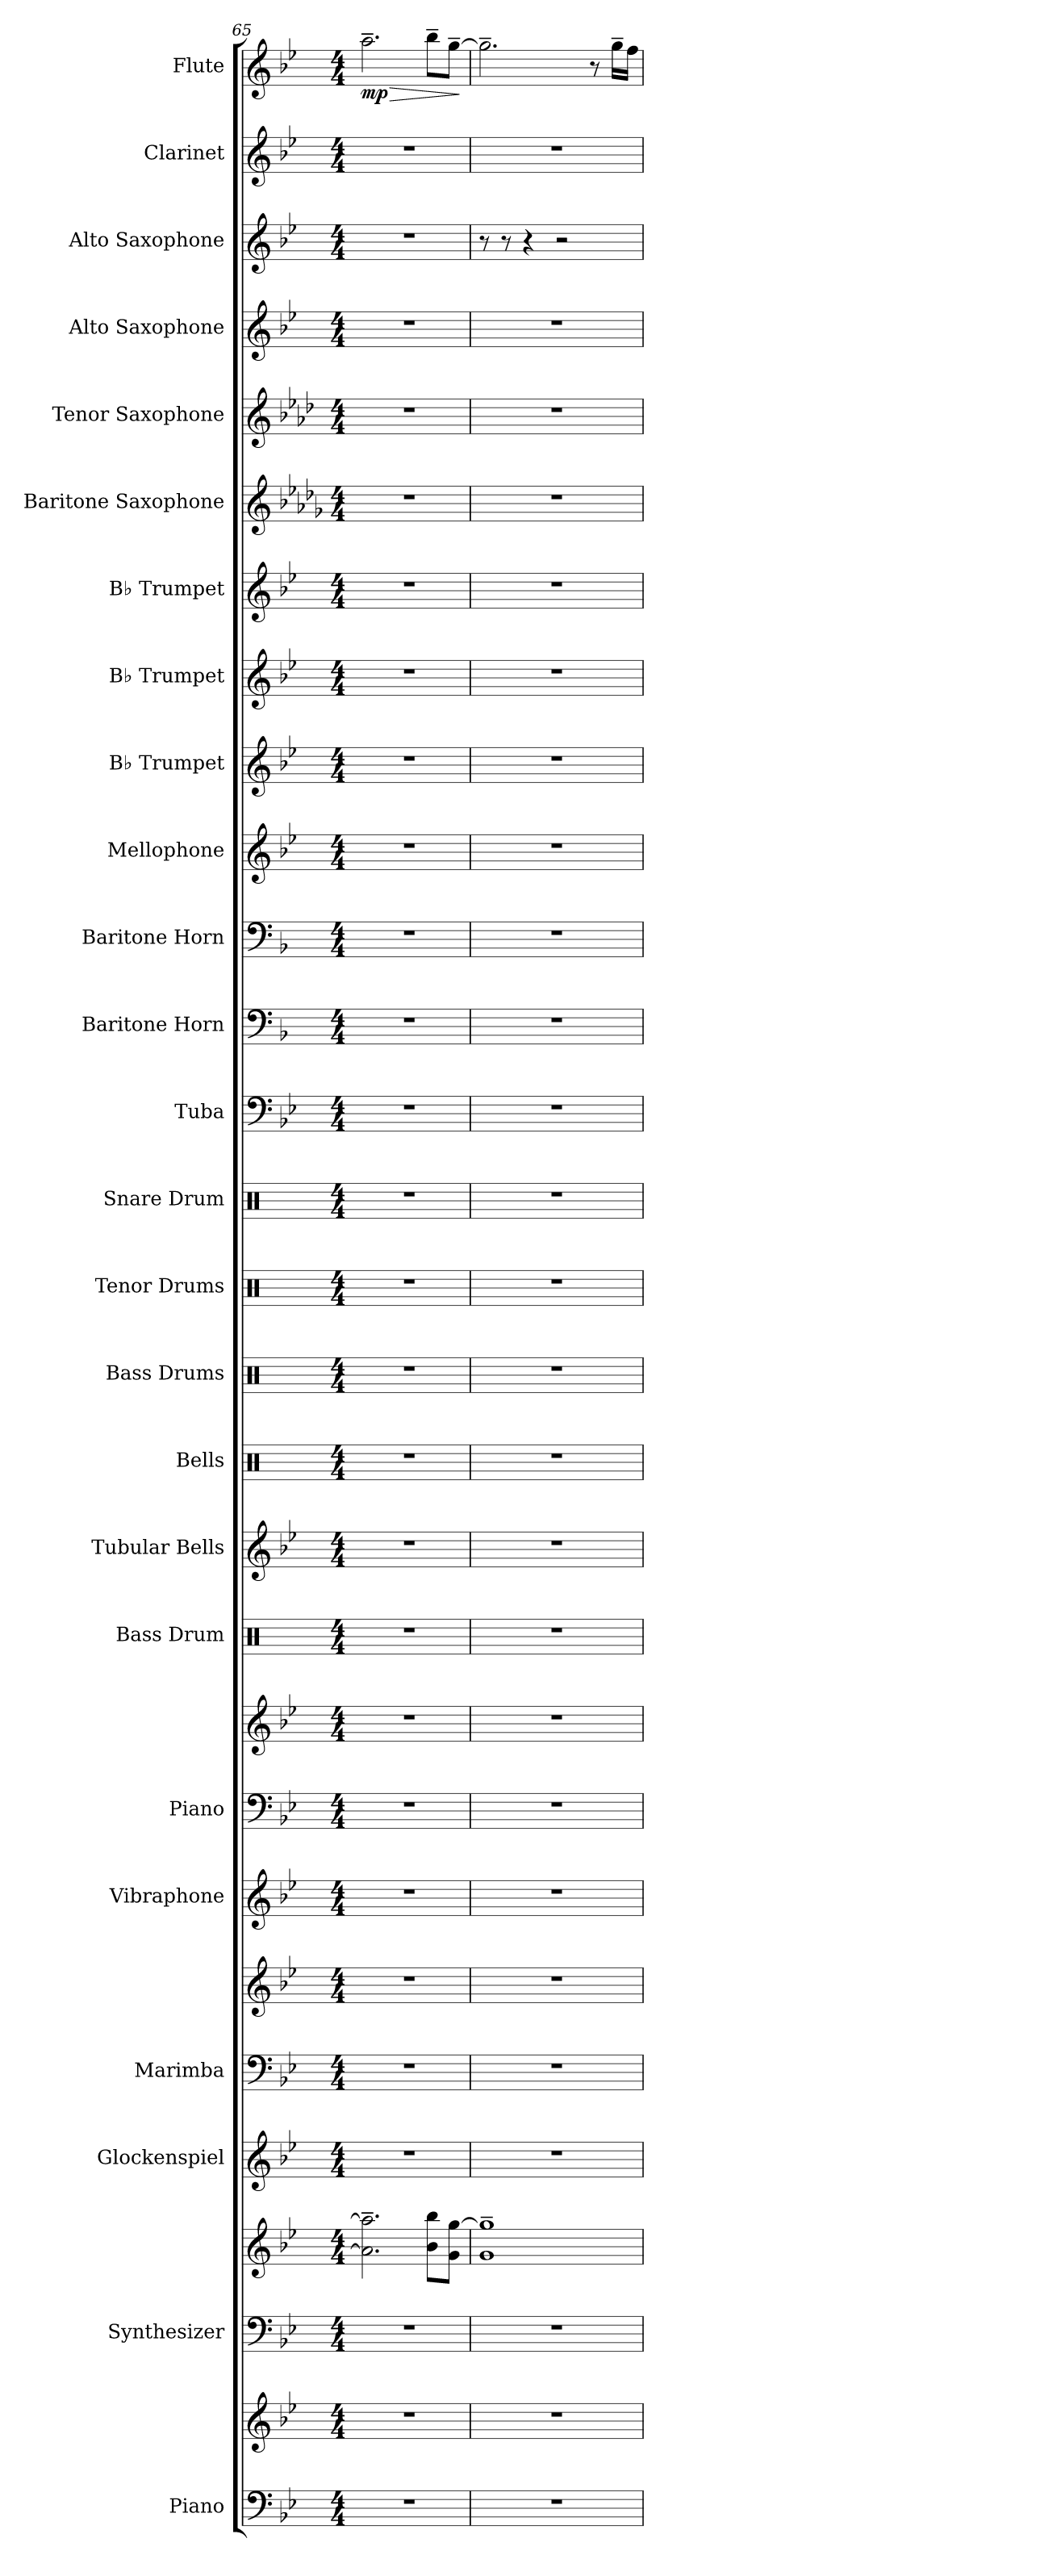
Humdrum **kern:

**kern	**kern	**kern	**kern	**kern	**kern	**kern	**kern	**kern	**kern	**kern	**kern	**kern	**kern	**kern	**kern	**kern	**kern	**kern	**kern	**kern	**kern	**kern	**kern	**kern	**kern	**kern	**kern	**kern	**dynam
*part25	*part25	*part24	*part24	*part23	*part22	*part22	*part21	*part20	*part20	*part19	*part18	*part17	*part16	*part15	*part14	*part13	*part12	*part11	*part10	*part9	*part8	*part7	*part6	*part5	*part4	*part3	*part2	*part1	*part1
*staff29	*staff28	*staff27	*staff26	*staff25	*staff24	*staff23	*staff22	*staff21	*staff20	*staff19	*staff18	*staff17	*staff16	*staff15	*staff14	*staff13	*staff12	*staff11	*staff10	*staff9	*staff8	*staff7	*staff6	*staff5	*staff4	*staff3	*staff2	*staff1	*staff1
*I"Piano	*	*I"Synthesizer	*	*I"Glockenspiel	*I"Marimba	*	*I"Vibraphone	*I"Piano	*	*I"Bass Drum	*I"Tubular Bells	*I"Bells	*I"Bass Drums	*I"Tenor Drums	*I"Snare Drum	*I"Tuba	*I"Baritone Horn	*I"Baritone Horn	*I"Mellophone	*I"B♭ Trumpet	*I"B♭ Trumpet	*I"B♭ Trumpet	*I"Baritone Saxophone	*I"Tenor Saxophone	*I"Alto Saxophone	*I"Alto Saxophone	*I"Clarinet	*I"Flute	*
*I'Pno.	*	*I'Synth	*	*I'Glk.	*I'Mrm.	*	*I'Vib.	*I'Pno.	*	*I'B. Dr.	*I'Tu. Be.	*I'Be.	*I'BD	*I'TD	*I'SD	*I'Tba.	*I'Bar. Hn.	*I'Bar. Hn.	*I'Mph.	*I'B♭ Tpt.	*I'B♭ Tpt.	*I'B♭ Tpt.	*I'Bar. Sax.	*I'T. Sax.	*I'A. Sax.	*I'A. Sax.	*I'Cl.	*I'Fl.	*
*clefF4	*clefG2	*clefF4	*clefG2	*clefG2	*clefF4	*clefG2	*clefG2	*clefF4	*clefG2	*clefX	*clefG2	*clefX	*clefX	*clefX	*clefX	*clefF4	*clefF4	*clefF4	*clefG2	*clefG2	*clefG2	*clefG2	*clefG2	*clefG2	*clefG2	*clefG2	*clefG2	*clefG2	*
*	*	*	*	*ITrd-14c-24	*	*	*	*	*	*	*	*	*	*	*	*	*ITrd4c7	*ITrd4c7	*ITrd4c7	*ITrd1c2	*ITrd1c2	*ITrd1c2	*ITrd12c21	*ITrd8c14	*ITrd5c9	*ITrd5c9	*ITrd1c2	*	*
*k[b-e-]	*k[b-e-]	*k[b-e-]	*k[b-e-]	*k[b-e-]	*k[b-e-]	*k[b-e-]	*k[b-e-]	*k[b-e-]	*k[b-e-]	*k[]	*k[b-e-]	*k[]	*k[]	*k[]	*k[]	*k[b-e-]	*k[b-e-]	*k[b-e-]	*k[b-e-a-]	*k[b-e-a-d-]	*k[b-e-a-d-]	*k[b-e-a-d-]	*k[b-e-a-d-g-]	*k[b-e-a-d-]	*k[b-e-a-d-g-]	*k[b-e-a-d-g-]	*k[b-e-a-d-]	*k[b-e-]	*
*M4/4	*M4/4	*M4/4	*M4/4	*M4/4	*M4/4	*M4/4	*M4/4	*M4/4	*M4/4	*M4/4	*M4/4	*M4/4	*M4/4	*M4/4	*M4/4	*M4/4	*M4/4	*M4/4	*M4/4	*M4/4	*M4/4	*M4/4	*M4/4	*M4/4	*M4/4	*M4/4	*M4/4	*M4/4	*
=65	=65	=65	=65	=65	=65	=65	=65	=65	=65	=65	=65	=65	=65	=65	=65	=65	=65	=65	=65	=65	=65	=65	=65	=65	=65	=65	=65	=65	=65
!	!	!	!	!	!	!	!	!	!	!	!	!	!	!	!	!	!	!	!	!	!	!	!	!	!	!	!	!	!LO:HP:b
!	!	!	!	!	!	!	!	!	!	!	!	!	!	!	!	!	!	!	!	!	!	!	!	!	!	!	!	!	!LO:DY:n=1:b
1r	1r	1r	2.a\]~ 2.aa\]~	1r	1r	1r	1r	1r	1r	1r	1r	1r	1r	1r	1r	1r	1r	1r	1r	1r	1r	1r	1r	1r	1r	1r	1r	2.aa~\	> mp
.	.	.	8b-\ 8bb-\L	.	.	.	.	.	.	.	.	.	.	.	.	.	.	.	.	.	.	.	.	.	.	.	.	8bb-~\L	.
.	.	.	8g\ [8gg\J	.	.	.	.	.	.	.	.	.	.	.	.	.	.	.	.	.	.	.	.	.	.	.	.	[8gg~\J	.
.	.	.	.	.	.	.	.	.	.	.	.	.	.	.	.	.	.	.	.	.	.	.	.	.	.	.	.	.	]
=66	=66	=66	=66	=66	=66	=66	=66	=66	=66	=66	=66	=66	=66	=66	=66	=66	=66	=66	=66	=66	=66	=66	=66	=66	=66	=66	=66	=66	=66
1r	1r	1r	1g~ 1gg]~	1r	1r	1r	1r	1r	1r	1r	1r	1r	1r	1r	1r	1r	1r	1r	1r	1r	1r	1r	1r	1r	1r	8r	1r	2.gg~\]	.
.	.	.	.	.	.	.	.	.	.	.	.	.	.	.	.	.	.	.	.	.	.	.	.	.	.	8r	.	.	.
.	.	.	.	.	.	.	.	.	.	.	.	.	.	.	.	.	.	.	.	.	.	.	.	.	.	4r	.	.	.
.	.	.	.	.	.	.	.	.	.	.	.	.	.	.	.	.	.	.	.	.	.	.	.	.	.	2r	.	.	.
.	.	.	.	.	.	.	.	.	.	.	.	.	.	.	.	.	.	.	.	.	.	.	.	.	.	.	.	8r	.
.	.	.	.	.	.	.	.	.	.	.	.	.	.	.	.	.	.	.	.	.	.	.	.	.	.	.	.	16gg~\LL	.
.	.	.	.	.	.	.	.	.	.	.	.	.	.	.	.	.	.	.	.	.	.	.	.	.	.	.	.	16ff\JJ	.
=	=	=	=	=	=	=	=	=	=	=	=	=	=	=	=	=	=	=	=	=	=	=	=	=	=	=	=	=	=
*-	*-	*-	*-	*-	*-	*-	*-	*-	*-	*-	*-	*-	*-	*-	*-	*-	*-	*-	*-	*-	*-	*-	*-	*-	*-	*-	*-	*-	*-
